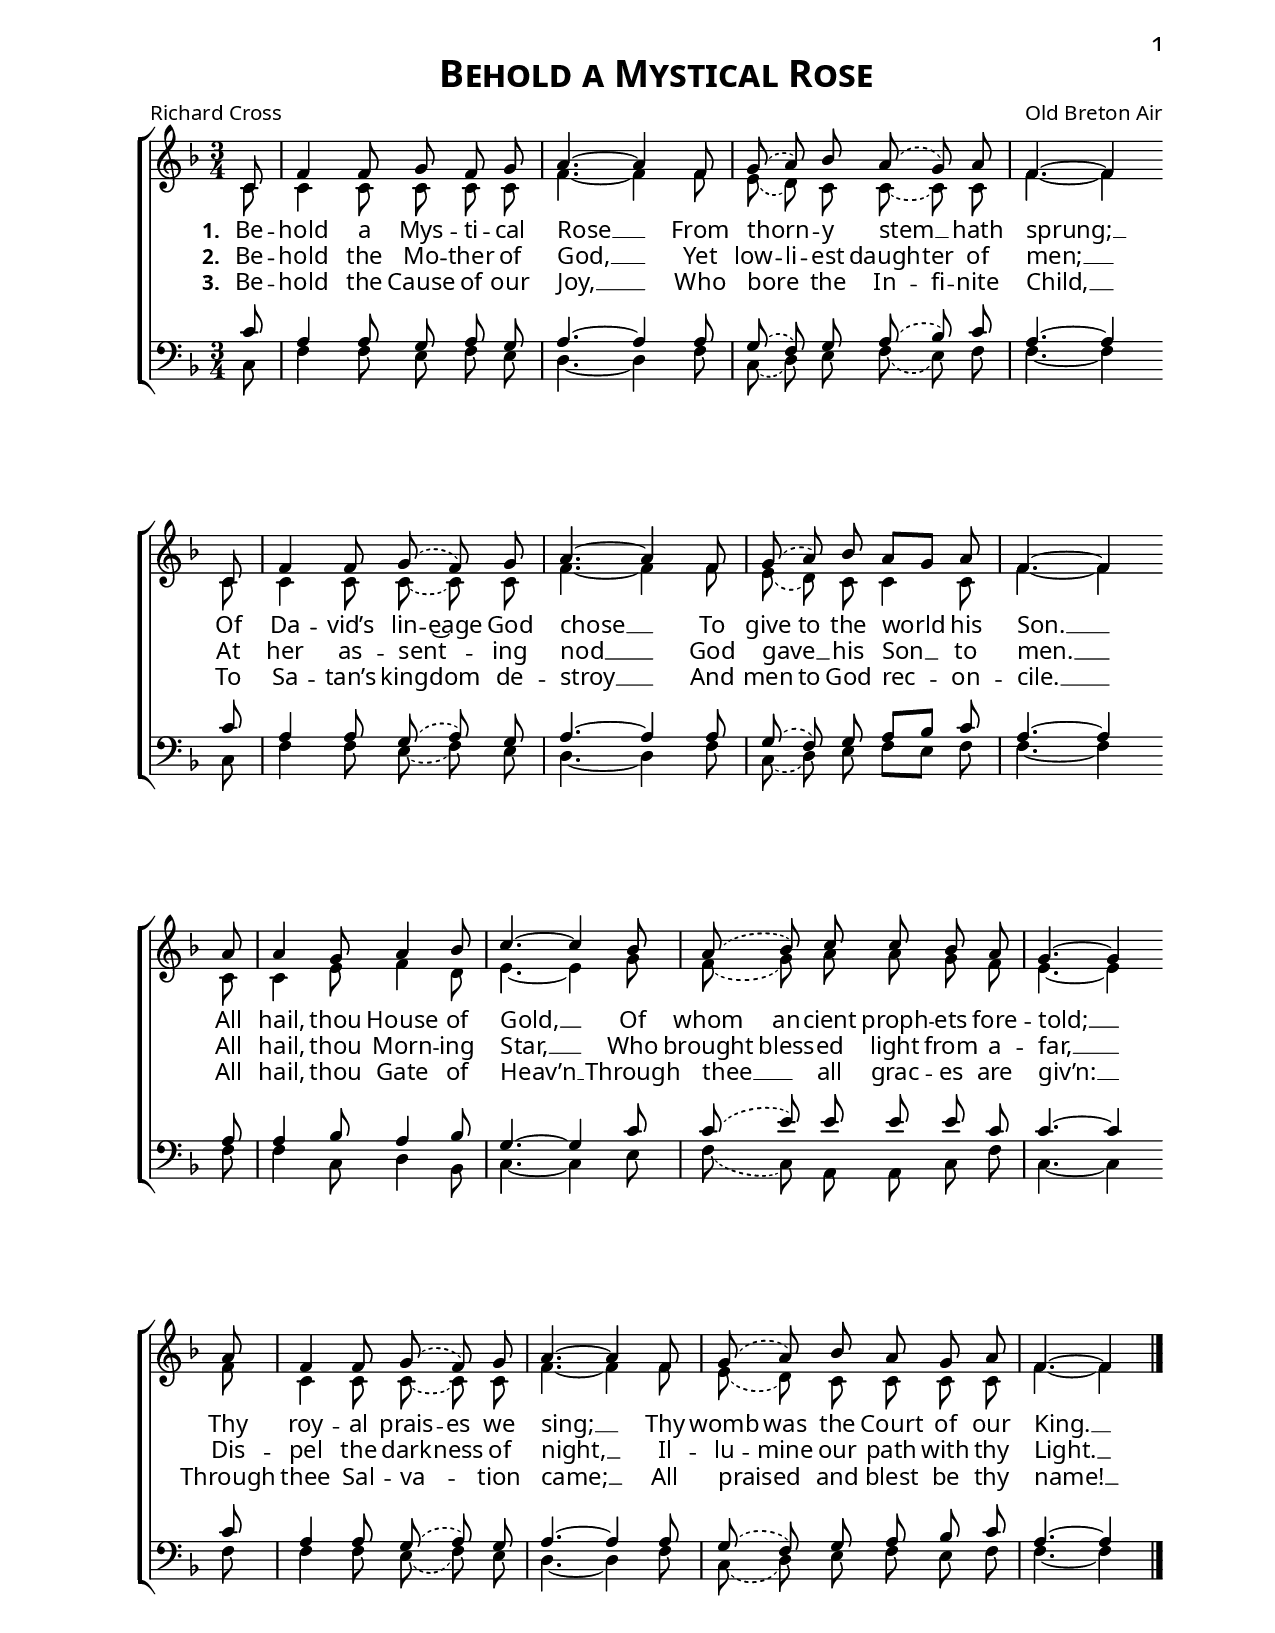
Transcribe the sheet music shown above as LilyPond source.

\version "2.14.2"
\include "util.ly"
\header {
  title = \markup{\override #'(font-name . "Garamond Premier Pro Semibold"){ \abs-fontsize #18 \smallCapsOldStyle"Behold a Mystical Rose"}}
  %subtitle = \markup{\override #'(font-name . "Garamond Premier Pro"){ \abs-fontsize #12.5 "(Serdeczna Matko)"}}
  poet = \markup\oldStyleNum"Richard Cross"
  %meter = \markup\oldStyleNum"Translated by Edith M. G. Reed (1885–1933)"
  composer = \markup\oldStyleNum"Old Breton Air"
  %arranger = \markup\oldStyleNum"Arranged by Edith M. G. Reed (1885–1933)"
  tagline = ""
}
\paper {
  %print-all-headers = ##t
  paper-height = 11\in
  paper-width = 8.5\in
  indent = 0\in
  %system-system-spacing = #'((basic-distance . 10) (padding . 0))
  %system-system-spacing =
  %  #'((basic-distance . 0)
  %     (minimum-distance . 0)
  %     (padding . -0.35)
  %     (stretchability . 100))
  ragged-last-bottom = ##f
  ragged-bottom = ##f
  two-sided = ##t
  inner-margin = 1\in
  outer-margin = 0.75\in
  top-margin = 0.26\in
  bottom-margin = 0.25\in
  first-page-number = #001
  print-first-page-number = ##t
  headerLine = ""
  oddHeaderMarkup = \markup\fill-line{
     \override #'(font-name . "Garamond Premier Pro")\abs-fontsize #12.5
     \combine 
        \fill-line{"" \on-the-fly #print-page-number-check-first
        \oldStylePageNum""
        }
        \fill-line{\headerLine}
  }
  evenHeaderMarkup = \markup {
     \override #'(font-name . "Garamond Premier Pro")\abs-fontsize #12.5
     \combine
        \on-the-fly #print-page-number-check-first
        \oldStylePageNum""
        \fill-line{\headerLine}
  }
}
#(set-global-staff-size 18) \paper{ #(define fonts (make-pango-font-tree "Garamond Premier Pro" "Garamond Premier Pro" "Garamond Premier Pro" (/ 18 20))) }
global = {
  \key f \major
  \time 3/4
  \autoBeamOff
}

sopMusic = \relative c' {
  \partial 8
  c8 |
  f4 f8 g f g |
  a4.~ a4 \bar"" f8 |
  \slurDashed g( a) bes a( g) a |
  f4.~ f4 \bar""\break c8 |
  f4 f8 g( f) g |

  a4.~ a4 \bar"" f8 |
  g( a) bes a[ g] a |
  f4.~ f4 \bar""\break a8 |
  a4 g8 a4 bes8 |
  c4.~ c4 \bar"" bes8 |

  \slurDashed a( bes) c c bes a |
  g4.~ g4 \bar""\break a8 |
  f4 f8 g( f) g |
  a4.~ a4 \bar"" f8 |
  g( a) bes a g a |
  f4.~ f4 \bar "|."
}
sopWords = \lyricmode {
  
}

altoMusic = \relative c' {
  \slurDashed
  c8 |
  c4 c8 c c c |
  f4.~ f4 f8 |
  e( d) c \tieDashed c~ c c |
  \tieSolid f4.~ f4

  c8 |
  \tieDashed c4 c8 c~ c c |
  \tieSolid f4.~ f4 f8 |
  e( d) c c4 c8 |
  f4.~ f4

  c8 |
  c4 e8 f4 d8 |
  e4.~ e4 g8 |
  f( g) a a g f |
  e4.~ e4

  f8 |
  \tieDashed c4 c8 c~ c c |
  \tieSolid f4.~ f4 f8 |
  e( d) c c c c |
  f4.~ f4
}
altoWords = \lyricmode {
  \set stanza = #"1. "
  \set ignoreMelismata = ##t
  Be -- hold a Mys -- ti -- cal Rose __ _
  From thorn -- _ y stem __ _ hath sprung; __ _
  Of Da -- vid’s lin -- e͜age God chose __ _
  To give to the world _ his Son. __ _
  All hail, thou House of Gold, __ _
  Of whom an -- cient proph -- ets fore -- told; __ _
  Thy roy -- al prais -- es we sing; __ _
  Thy womb was the Court of our King. __ _
}
altoWordsII = \lyricmode {
  \set stanza = #"2. "
  \set ignoreMelismata = ##t
  Be -- hold the Mo -- ther of God, __ _
  Yet low -- li -- est daugh -- ter of men; __ _
  At her as -- sent -- _ ing nod __ _
  God gave __ _ his Son __ _ to men. __ _
  All hail, thou Morn -- ing Star, __ _
  Who brought bless -- ed light from a -- far, __ _
  Dis -- pel the dark -- ness of night, __ _
  Il -- lu -- mine our path with thy Light. __ _
}
altoWordsIII = \lyricmode {
  \set stanza = #"3. "
  \set ignoreMelismata = ##t
  Be -- hold the Cause of our Joy, __ _
  Who bore _ the In -- fi -- nite Child, __ _
  To Sa -- tan’s king -- dom de -- stroy __ _
  And men to God rec -- _ on -- cile. __ _
  All hail, thou Gate of Heav’n __ _
  Through thee __ _ all grac -- es are giv’n: __ _
  Through thee Sal -- va -- _ tion came; __ _
  All praised _ and blest be thy name! __ _
}
altoWordsIV = \lyricmode {
  \set stanza = #"4. "
  \set ignoreMelismata = ##t
}
altoWordsV = \lyricmode {
  \set stanza = #"5. "
  \set ignoreMelismata = ##t
}
altoWordsVI = \lyricmode {
  \set stanza = #"6. "
  \set ignoreMelismata = ##t
}
tenorMusic = \relative c {
  \slurDashed
  c'8 |
  a4 a8 g a g |
  a4.~ a4 a8 |
  g( f) g a( bes) c |
  a4.~ a4

  c8 |
  a4 a8 g( a) g |
  a4.~ a4 a8 |
  g( f) g a[ bes] c |
  a4.~ a4

  a8 |
  a4 bes8 a4 bes8 |
  g4.~ g4 c8 |
  c( e) e e e c |
  c4.~ c4

  c8 |
  a4 a8 g( a) g |
  a4.~ a4 a8 |
  g( f) g a bes c |
  a4.~ a4

}
tenorWords = \lyricmode {

}

bassMusic = \relative c {
  \slurDashed
  c8 |
  f4 f8 e f e |
  d4.~ d4 f8 |
  c( d) e f( e) f |
  \tieSolid f4.~ f4

  c8 |
  f4 f8 e( f) e |
  d4.~ d4 f8 |
  c( d) e f[ e] f |
  \tieSolid f4.~ f4
  
  f8 |
  f4 c8 d4 bes8 |
  c4.~ c4 e8 |
  f( c) a a c f |
  c4.~ c4

  f8 |
  f4 f8 e( f) e |
  d4.~ d4 f8 |
  c( d) e f e f |
  \tieSolid f4.~ f4
}
bassWords = \lyricmode {

}

pianoRH = \relative c' {
  
}
pianoLH = \relative c' {
  
}

\score {
  <<
   \new ChoirStaff <<
    \new Staff = women <<
      \new Voice = "sopranos" { \voiceOne << \global \sopMusic >> }
      \new Voice = "altos" { \voiceTwo << \global \altoMusic >> }
    >>
    \new Lyrics \with { alignAboveContext = #"women" \override VerticalAxisGroup #'nonstaff-relatedstaff-spacing = #'((basic-distance . 1))} \lyricsto "sopranos" \sopWords
    \new Lyrics = "altosVI"  \with { alignBelowContext = #"women" } \lyricsto "sopranos" \altoWordsVI
    \new Lyrics = "sopranosV"  \with { alignBelowContext = #"women" } \lyricsto "sopranos" \altoWordsV
    \new Lyrics = "sopranosIV"  \with { alignBelowContext = #"women" } \lyricsto "sopranos" \altoWordsIV
    \new Lyrics = "sopranosIII"  \with { alignBelowContext = #"women" } \lyricsto "sopranos" \altoWordsIII
    \new Lyrics = "sopranosII"  \with { alignBelowContext = #"women" } \lyricsto "sopranos" \altoWordsII
    \new Lyrics = "sopranos"  \with { alignBelowContext = #"women" } \lyricsto "sopranos" \altoWords
   \new Staff = men <<
      \clef bass
      \new Voice = "tenors" { \voiceOne << \global \tenorMusic >> }
      \new Voice = "basses" { \voiceTwo << \global \bassMusic >> }
    >>
    \new Lyrics \with { alignAboveContext = #"men" \override VerticalAxisGroup #'nonstaff-relatedstaff-spacing = #'((basic-distance . 1)) } \lyricsto "tenors" \tenorWords
    \new Lyrics \with { alignBelowContext = #"men" \override VerticalAxisGroup #'nonstaff-relatedstaff-spacing = #'((basic-distance . 1)) } \lyricsto "basses" \bassWords
  >>
%    \new PianoStaff << \new Staff { \new Voice { \pianoRH } } \new Staff { \clef "bass" \pianoLH } >>
  >>
  \layout {
  \context {
    \Lyrics
    \override LyricText #'font-size = #1.3
  }
    \context {
      \Score
      %\override SpacingSpanner #'base-shortest-duration = #(ly:make-moment 1 8)
      %\override SpacingSpanner #'common-shortest-duration = #(ly:make-moment 1 4)
    }
    \context {
      % Remove all empty staves
      % \Staff \RemoveEmptyStaves \override VerticalAxisGroup #'remove-first = ##t
    }
    \context {
      \Lyrics
      \override LyricText #'X-offset = #center-on-word
    }
  }
}

